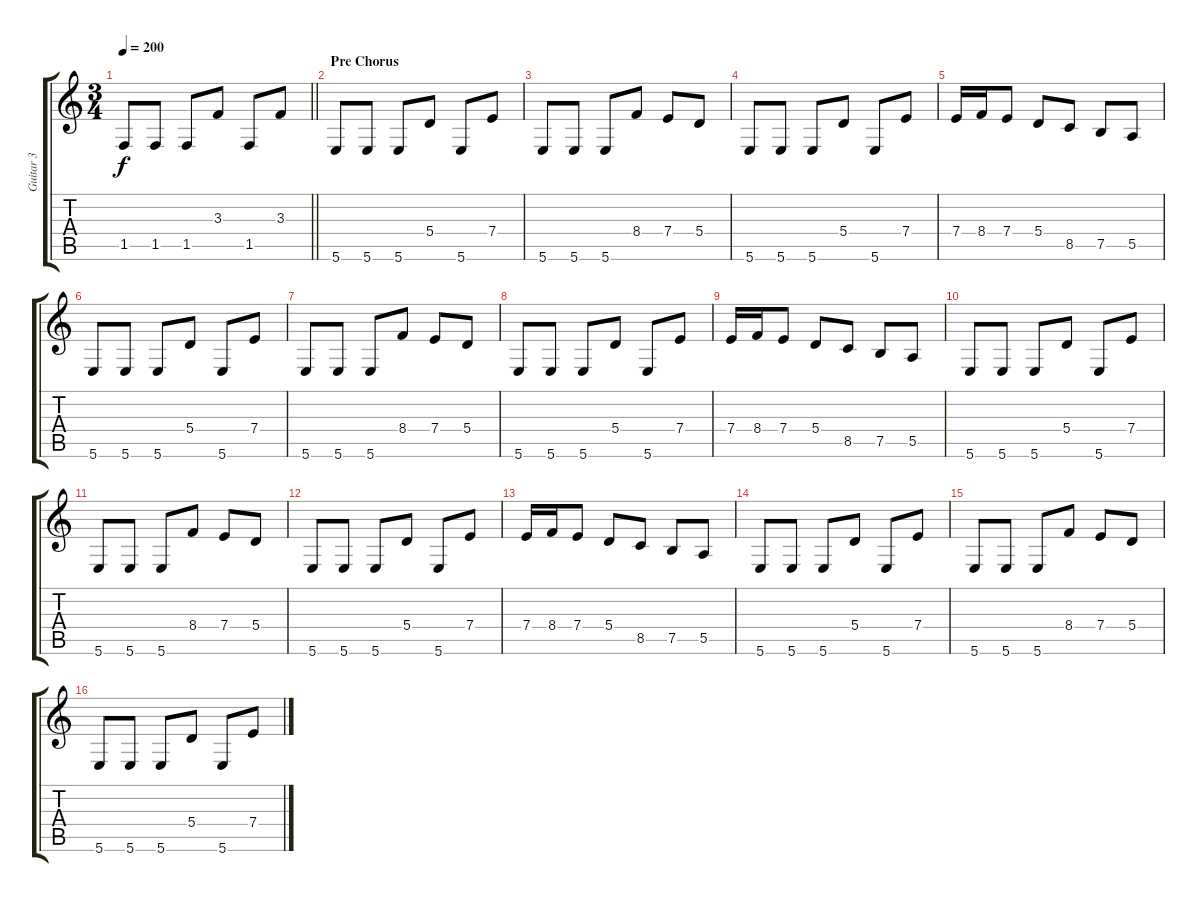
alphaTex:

\track ("Guitar 3" "Guitar 3") {instrument distortionguitar}
\staff {score tabs}
\tuning (B3 Gb3 D3 A2 E2 B1) {hide}
\ts (3 4)
\tempo 200
\clef g2
\barLineRight lightlight
\ks c
1.5.8{dy f} 1.5.8 1.5.8 3.3.8 1.5.8 3.3.8 |
\section ("" "Pre Chorus")
5.6.8 5.6.8 5.6.8 5.4.8 5.6.8 7.4.8 |
5.6.8 5.6.8 5.6.8 8.4.8 7.4.8 5.4.8 |
5.6.8 5.6.8 5.6.8 5.4.8 5.6.8 7.4.8 |
7.4.16 8.4.16 7.4.8 5.4.8 8.5.8 7.5.8 5.5.8 |
5.6.8 5.6.8 5.6.8 5.4.8 5.6.8 7.4.8 |
5.6.8 5.6.8 5.6.8 8.4.8 7.4.8 5.4.8 |
5.6.8 5.6.8 5.6.8 5.4.8 5.6.8 7.4.8 |
7.4.16 8.4.16 7.4.8 5.4.8 8.5.8 7.5.8 5.5.8 |
5.6.8 5.6.8 5.6.8 5.4.8 5.6.8 7.4.8 |
5.6.8 5.6.8 5.6.8 8.4.8 7.4.8 5.4.8 |
5.6.8 5.6.8 5.6.8 5.4.8 5.6.8 7.4.8 |
7.4.16 8.4.16 7.4.8 5.4.8 8.5.8 7.5.8 5.5.8 |
5.6.8 5.6.8 5.6.8 5.4.8 5.6.8 7.4.8 |
5.6.8 5.6.8 5.6.8 8.4.8 7.4.8 5.4.8 |
5.6.8 5.6.8 5.6.8 5.4.8 5.6.8 7.4.8
